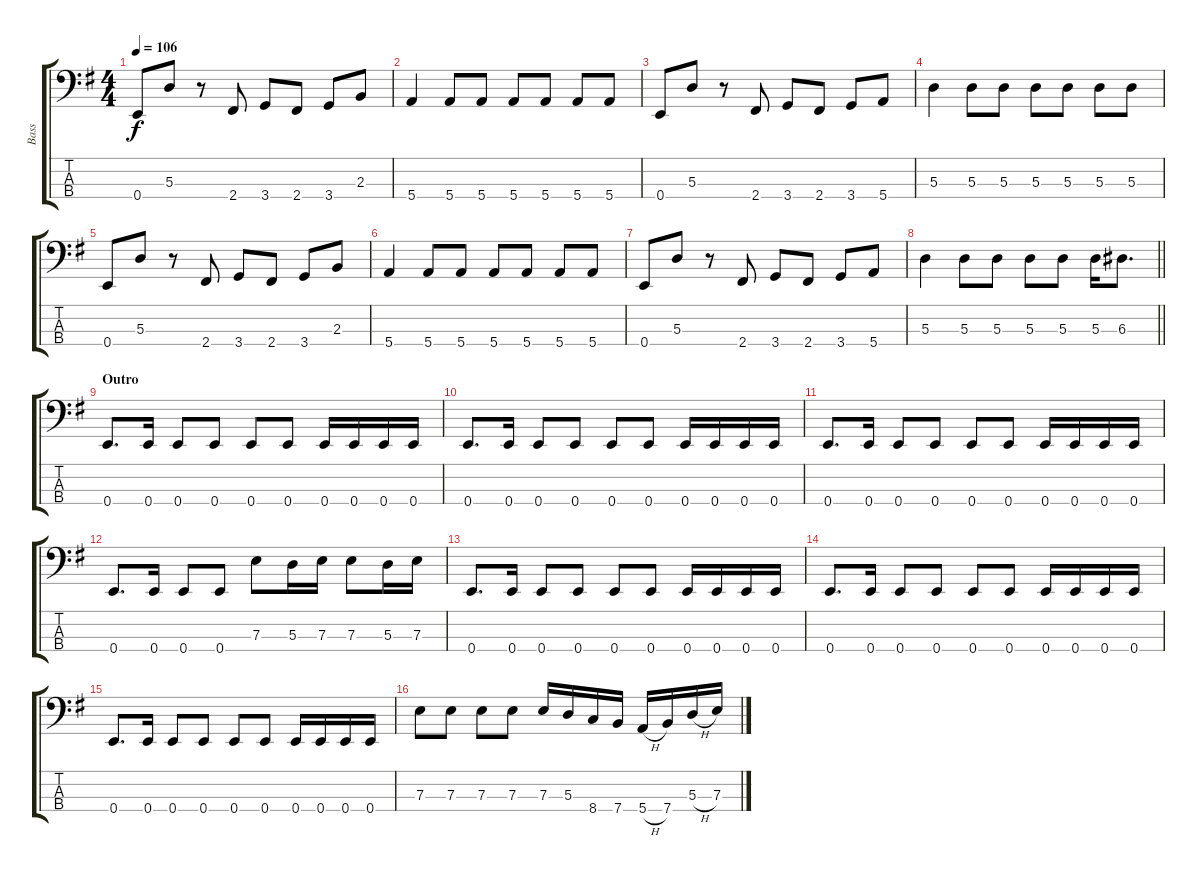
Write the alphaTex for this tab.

\track ("Bass" "Bass") {instrument electricbassfinger}
\staff {score tabs}
\tuning (G2 D2 A1 E1) {hide}
\ts (4 4)
\tempo 106
\clef f4
\ks g
0.4.8{dy f} 5.3.8 r.8 2.4.8 3.4.8 2.4.8 3.4.8 2.3.8 |
5.4.4 5.4.8 5.4.8 5.4.8 5.4.8 5.4.8 5.4.8 |
0.4.8 5.3.8 r.8 2.4.8 3.4.8 2.4.8 3.4.8 5.4.8 |
5.3.4 5.3.8 5.3.8 5.3.8 5.3.8 5.3.8 5.3.8 |
0.4.8 5.3.8 r.8 2.4.8 3.4.8 2.4.8 3.4.8 2.3.8 |
5.4.4 5.4.8 5.4.8 5.4.8 5.4.8 5.4.8 5.4.8 |
0.4.8 5.3.8 r.8 2.4.8 3.4.8 2.4.8 3.4.8 5.4.8 |
\barLineRight lightlight
5.3.4 5.3.8 5.3.8 5.3.8 5.3.8 5.3.16 6.3.8{d} |
\section ("" "Outro")
0.4.8{d} 0.4.16 0.4.8 0.4.8 0.4.8 0.4.8 0.4.16 0.4.16 0.4.16 0.4.16 |
0.4.8{d} 0.4.16 0.4.8 0.4.8 0.4.8 0.4.8 0.4.16 0.4.16 0.4.16 0.4.16 |
0.4.8{d} 0.4.16 0.4.8 0.4.8 0.4.8 0.4.8 0.4.16 0.4.16 0.4.16 0.4.16 |
0.4.8{d} 0.4.16 0.4.8 0.4.8 7.3.8 5.3.16 7.3.16 7.3.8 5.3.16 7.3.16 |
0.4.8{d} 0.4.16 0.4.8 0.4.8 0.4.8 0.4.8 0.4.16 0.4.16 0.4.16 0.4.16 |
0.4.8{d} 0.4.16 0.4.8 0.4.8 0.4.8 0.4.8 0.4.16 0.4.16 0.4.16 0.4.16 |
0.4.8{d} 0.4.16 0.4.8 0.4.8 0.4.8 0.4.8 0.4.16 0.4.16 0.4.16 0.4.16 |
7.3.8 7.3.8 7.3.8 7.3.8 7.3.16 5.3.16 8.4.16 7.4.16 5.4{h}.16 7.4.16 5.3{h}.16 7.3.16
